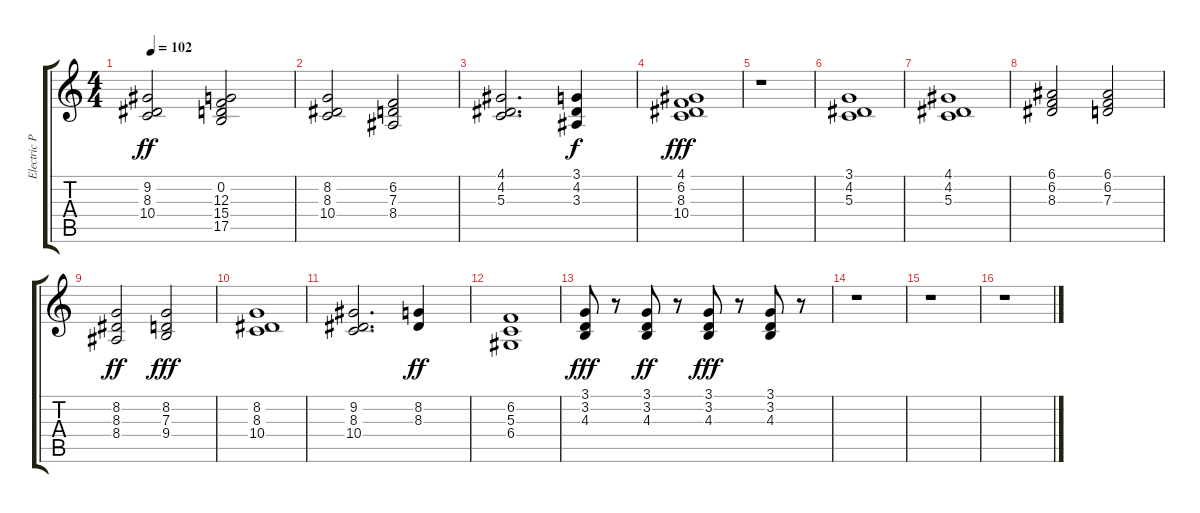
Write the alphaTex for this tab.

\track ("Electric Piano" "Electric P") {instrument electricpiano2}
\staff {score tabs}
\tuning (E4 B3 G3 D3 A2 E2) {hide}
\ts (4 4)
\tempo 102
\clef g2
\ks c
(9.2 8.3 10.4).2{dy ff} (0.2 12.3 15.4 17.5).2 |
(8.2 8.3 10.4).2 (6.2 7.3 8.4).2 |
(4.1 4.2 5.3).2{d} (3.1 4.2 3.3).4{dy f} |
(4.1 6.2 8.3 10.4).1{dy fff} |
r.1 |
(3.1 4.2 5.3).1 |
(4.1 4.2 5.3).1 |
(6.1 6.2 8.3).2 (6.1 6.2 7.3).2 |
(8.2 8.3 8.4).2{dy ff} (8.2 7.3 9.4).2{dy fff} |
(8.2 8.3 10.4).1 |
(9.2 8.3 10.4).2{d} (8.2 8.3).4{dy ff} |
(6.2 5.3 6.4).1 |
(3.1 3.2 4.3).8{dy fff} r.8 (3.1 3.2 4.3).8{dy ff} r.8 (3.1 3.2 4.3).8{dy fff} r.8 (3.1 3.2 4.3).8 r.8 |
r.1 |
r.1 |
r.1
